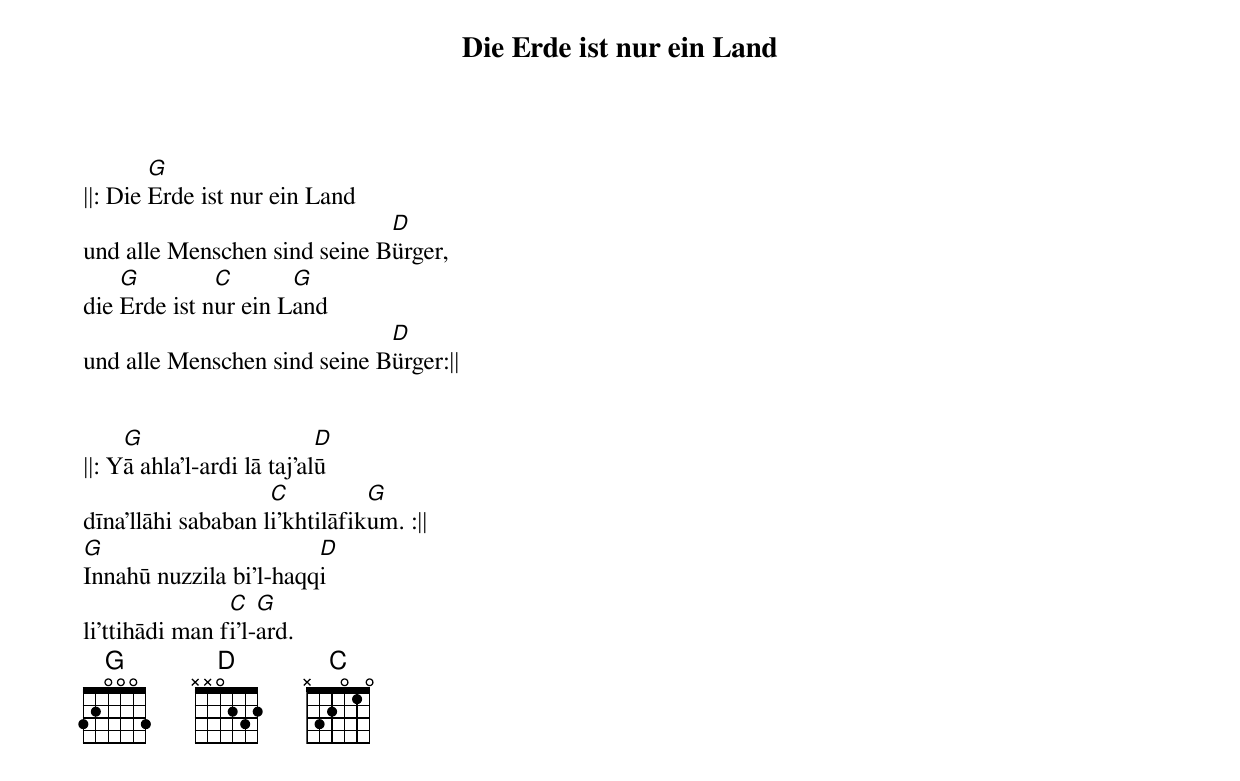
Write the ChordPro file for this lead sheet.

{title: Die Erde ist nur ein Land}
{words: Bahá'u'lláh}
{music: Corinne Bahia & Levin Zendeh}
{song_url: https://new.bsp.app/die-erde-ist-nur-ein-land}

||: Die [G]Erde ist nur ein Land
und alle Menschen sind seine B[D]ürger,
die [G]Erde ist n[C]ur ein L[G]and
und alle Menschen sind seine B[D]ürger:||


||: Y[G]ā ahla’l-ardi lā taj'al[D]ū
dīna’llāhi sababan l[C]i’khtilāfik[G]um. :||
[G]Innahū nuzzila bi’l-haqq[D]i
li’ttihādi man f[C]i’l-[G]ard.
